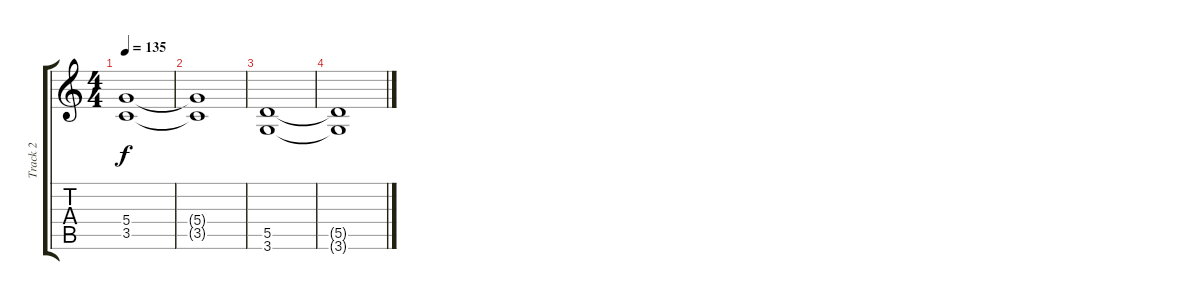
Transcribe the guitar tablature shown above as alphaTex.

\track ("Track 2" "Track 2") {instrument distortionguitar}
\staff {score tabs}
\tuning (E4 B3 G3 D3 A2 E2) {hide}
\ts (4 4)
\tempo 135
\clef g2
\ks c
(5.4 3.5).1{dy f} |
(5.4{t} 3.5{t}).1 |
(5.5 3.6).1 |
(5.5{t} 3.6{t}).1
